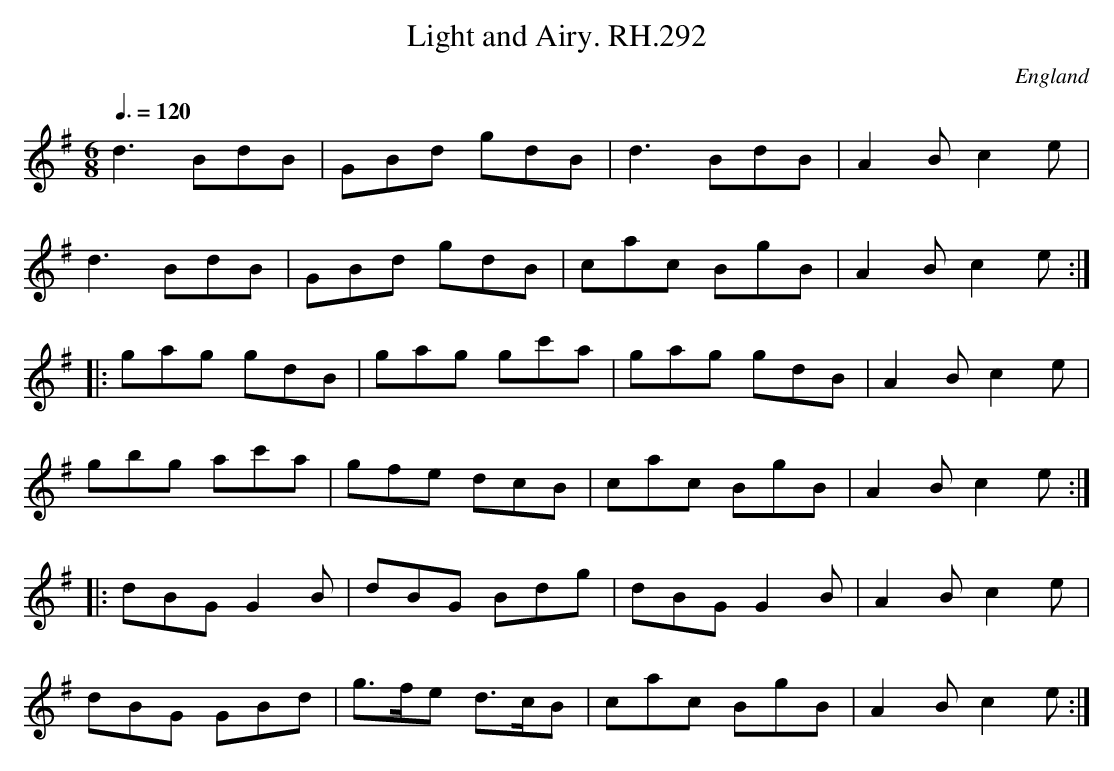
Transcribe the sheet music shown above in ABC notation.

X:1
T:Light and Airy. RH.292
O:England
M:6/8
L:1/8
Q:3/8=120
K:G major
d3 BdB|GBd gdB|d3 BdB|A2B c2e|!
d3 BdB|GBd gdB|cac BgB|A2B c2e:|!
|:gag gdB|gag gc'a|gag gdB|A2B c2e|!
gbg ac'a|gfe dcB|cac BgB|A2B c2e:|!
|:dBG G2B|dBG Bdg|dBG G2B|A2B c2e|!
dBG GBd|g>fe d>cB|cac BgB|A2B c2e:|
